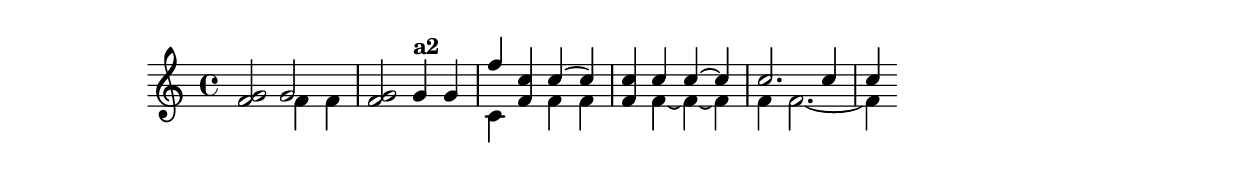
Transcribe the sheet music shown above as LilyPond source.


\header {
    texidoc ="The new part combiner stays apart from:
@itemize @bullet
@item different durations,
@item different articulations (taking into account only slur/beam/tie), and
@item wide pitch ranges.
@end itemize
"
    }

\version "2.3.17"

vone =  \relative a' { g2 g    g  g4 g f' c c( c) c c  c ~ c
			     c2. c4   c
			 }
vtwo =  \relative a' { f2 f4 f f2 g4 g c, f f  f  f f~ f ~ f
			     f4 f2. ~ f4

			 }

\score {
   \partcombine \vone \vtwo
   \paper { raggedright = ##t } 
}
 
